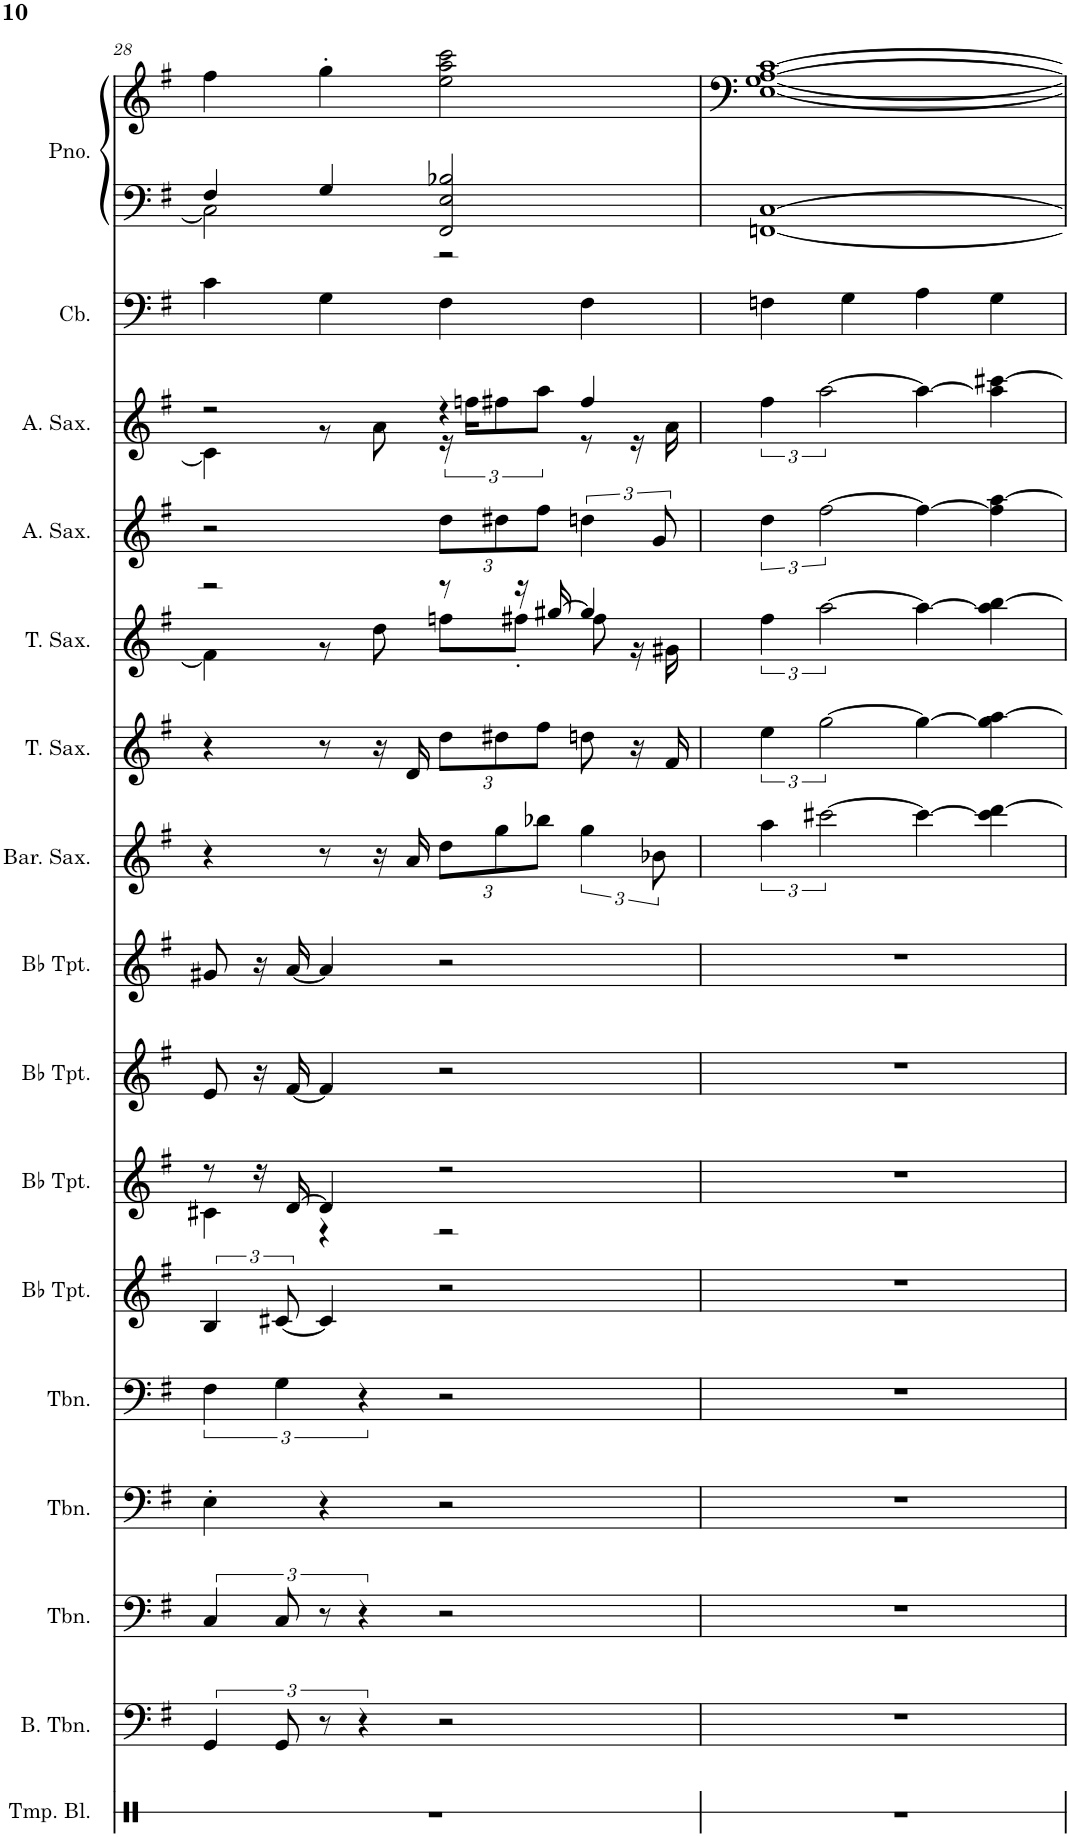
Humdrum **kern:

**kern	**kern	**kern	**kern	**kern	**kern	**kern	**kern	**kern	**kern	**kern	**kern	**kern	**kern	**kern	**kern	**kern
*part16	*part15	*part14	*part13	*part12	*part11	*part10	*part9	*part8	*part7	*part6	*part5	*part4	*part3	*part2	*part1	*part1
*staff17	*staff16	*staff15	*staff14	*staff13	*staff12	*staff11	*staff10	*staff9	*staff8	*staff7	*staff6	*staff5	*staff4	*staff3	*staff2	*staff1
*I"Temple Blocks	*I"Bass Trombone	*I"Trombone	*I"Trombone	*I"Trombone	*I"Bb Trumpet	*I"Bb Trumpet	*I"Bb Trumpet	*I"Bb Trumpet	*I"Baritone Saxophone	*I"Tenor Saxophone	*I"Tenor Saxophone	*I"Alto Saxophone	*I"Alto Saxophone	*I"Contrabass	*I"Piano	*
*I'Tmp. Bl.	*I'B. Tbn.	*I'Tbn.	*I'Tbn.	*I'Tbn.	*I'Bb Tpt.	*I'Bb Tpt.	*I'Bb Tpt.	*I'Bb Tpt.	*I'Bar. Sax.	*I'T. Sax.	*I'T. Sax.	*I'A. Sax.	*I'A. Sax.	*I'Cb.	*I'Pno.	*
!!LO:PB:g=z
*clefX	*clefF4	*clefF4	*clefF4	*clefF4	*clefG2	*clefG2	*clefG2	*clefG2	*clefG2	*clefG2	*clefG2	*clefG2	*clefG2	*clefF4	*clefF4	*clefG2
*	*	*	*	*	*Trd1c2	*Trd1c2	*Trd1c2	*Trd1c2	*Trd12c21	*Trd8c14	*Trd8c14	*Trd5c9	*Trd5c9	*Trd7c12	*	*
*k[]	*k[f#]	*k[f#]	*k[f#]	*k[f#]	*k[f#]	*k[f#]	*k[f#]	*k[f#]	*k[f#]	*k[f#]	*k[f#]	*k[f#]	*k[f#]	*k[f#]	*k[f#]	*k[f#]
*M4/4	*M4/4	*M4/4	*M4/4	*M4/4	*M4/4	*M4/4	*M4/4	*M4/4	*M4/4	*M4/4	*M4/4	*M4/4	*M4/4	*M4/4	*M4/4	*M4/4
=28	=28	=28	=28	=28	=28	=28	=28	=28	=28	=28	=28	=28	=28	=28	=28	=28
*	*	*	*	*	*	*^	*	*	*	*	*^	*	*^	*	*^	*
1r	6GG/	6C/	4E'\	6F#\	6B/	8r	4c#X\	8e/	8g#X/	4r	4r	2r	4f#\]	2r	2r	4c#\]	4c\	4F#/	2C\]	4ff#\
.	.	.	.	.	.	16r	.	16r	16r	.	.	.	.	.	.	.	.	.	.	.
.	12GG/	12C/	.	6G\	[12c#X/	.	.	.	.	.	.	.	.	.	.	.	.	.	.	.
.	.	.	.	.	.	[16d/	.	[16f#/	[16a/	.	.	.	.	.	.	.	.	.	.	.
.	12r	12r	4r	.	4c#/]	4d/]	4r	4f#/]	4a/]	8r	8r	.	8r	.	.	8r	4G\	4G/	.	4gg'\
.	6r	6r	.	6r	.	.	.	.	.	.	.	.	.	.	.	.	.	.	.	.
.	.	.	.	.	.	.	.	.	.	16r	16r	.	8dd\	.	.	8a\	.	.	.	.
.	.	.	.	.	.	.	.	.	.	16a/	16d/	.	.	.	.	.	.	.	.	.
*	*	*	*	*	*	*	*	*	*	*Xbrackettup	*Xbrackettup	*	*	*Xbrackettup	*	*	*	*	*	*
.	2r	2r	2r	2r	2r	2r	2r	2r	2r	12dd\L	12dd\L	8r	8ffn\L	12dd\L	4r	24r	4F#\	2FF#/ 2E/ 2B-X/	2r	2ee\ 2aa\ 2ccc\
.	.	.	.	.	.	.	.	.	.	.	.	.	.	.	.	24ffn\KL	.	.	.	.
.	.	.	.	.	.	.	.	.	.	12gg\	12dd#X\	.	.	12dd#X\	.	12ff#X\	.	.	.	.
.	.	.	.	.	.	.	.	.	.	.	.	16r	8ff#X'\J	.	.	.	.	.	.	.
.	.	.	.	.	.	.	.	.	.	12bb-X\J	12ff#\J	.	.	12ff#\J	.	12aa\J	.	.	.	.
.	.	.	.	.	.	.	.	.	.	.	.	[16gg#X/	.	.	.	.	.	.	.	.
*	*	*	*	*	*	*	*	*	*	*brackettup	*	*	*	*brackettup	*	*	*	*	*	*
.	.	.	.	.	.	.	.	.	.	6gg\	8ddn\	4gg#/]	8ff#\	6ddn\	4ff#/	8r	4F#\	.	.	.
.	.	.	.	.	.	.	.	.	.	.	16r	.	16r	.	.	16r	.	.	.	.
.	.	.	.	.	.	.	.	.	.	12b-X\	.	.	.	12g/	.	.	.	.	.	.
.	.	.	.	.	.	.	.	.	.	.	16f#/	.	16g#X\	.	.	16a\	.	.	.	.
*	*	*	*	*	*	*v	*v	*	*	*	*	*v	*v	*	*v	*v	*	*v	*v	*
=29	=29	=29	=29	=29	=29	=29	=29	=29	=29	=29	=29	=29	=29	=29	=29	=29
*	*	*	*	*	*	*	*	*	*	*brackettup	*	*	*	*	*	*
1r	1r	1r	1r	1r	1r	1r	1r	1r	6aa\	6ee\	6ff#\	6dd\	6ff#\	4Fn\	[1FFn [1C	[1E [1G [1A [1c
.	.	.	.	.	.	.	.	.	[3ccc#X\	[3gg\	[3aa\	[3ff#\	[3aa\	.	.	.
.	.	.	.	.	.	.	.	.	.	.	.	.	.	4G\	.	.
.	.	.	.	.	.	.	.	.	4ccc#\_	4gg\_	4aa\_	4ff#\_	4aa\_	4A\	.	.
.	.	.	.	.	.	.	.	.	4ccc#\] [4ddd\	4gg\] [4aa\	4aa\] [4bb\	4ff#\] [4aa\	4aa\] [4ccc#X\	4G\	.	.
=	=	=	=	=	=	=	=	=	=	=	=	=	=	=	=	=
*-	*-	*-	*-	*-	*-	*-	*-	*-	*-	*-	*-	*-	*-	*-	*-	*-
